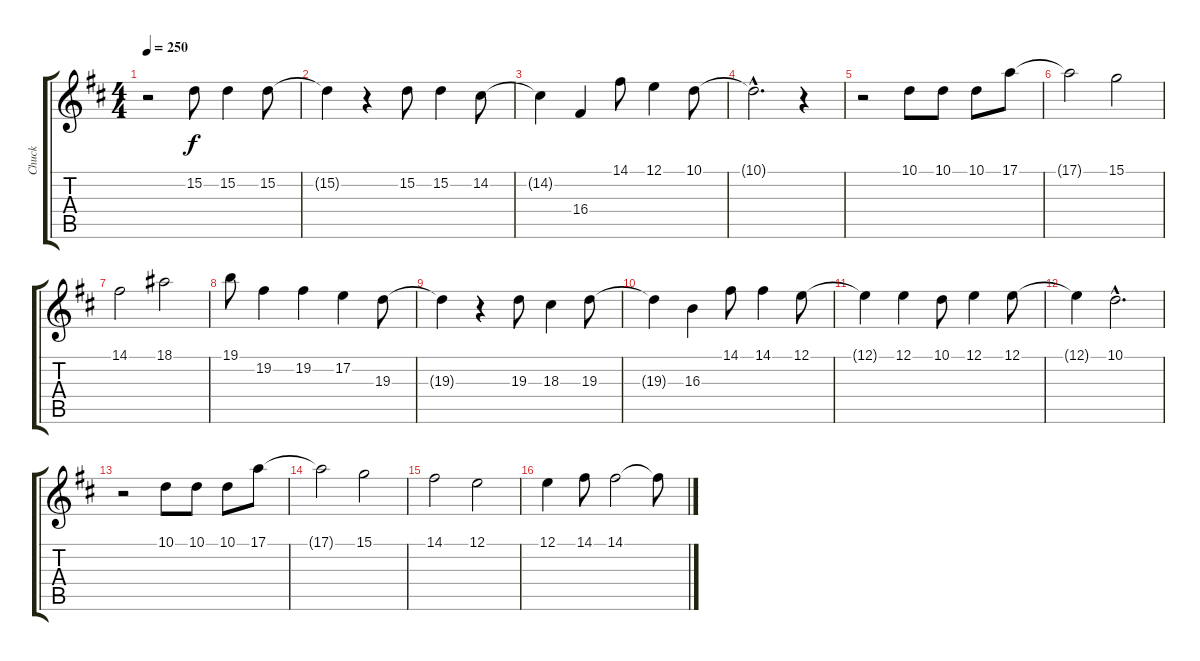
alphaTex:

\track ("Chuck" "Chuck") {instrument violin}
\staff {score tabs}
\tuning (E4 B3 G3 D3 A2 E2) {hide}
\ts (4 4)
\tempo 250
\clef g2
\ks d
r.2{dy f} 15.2.8 15.2.4 15.2.8 |
15.2{t}.4 r.4 15.2.8 15.2.4 14.2.8 |
14.2{t}.4 16.4.4 14.1.8 12.1.4 10.1.8 |
10.1{hac t}.2{d} r.4 |
r.2 10.1.8 10.1.8 10.1.8 17.1.8 |
17.1{t}.2 15.1.2 |
14.1.2 18.1.2 |
19.1.8 19.2.4 19.2.4 17.2.4 19.3.8 |
19.3{t}.4 r.4 19.3.8 18.3.4 19.3.8 |
19.3{t}.4 16.3.4 14.1.8 14.1.4 12.1.8 |
12.1{t}.4 12.1.4 10.1.8 12.1.4 12.1.8 |
12.1{t}.4 10.1{hac}.2{d} |
r.2 10.1.8 10.1.8 10.1.8 17.1.8 |
17.1{t}.2 15.1.2 |
14.1.2 12.1.2 |
12.1.4 14.1.8 14.1.2 14.1{t}.8
